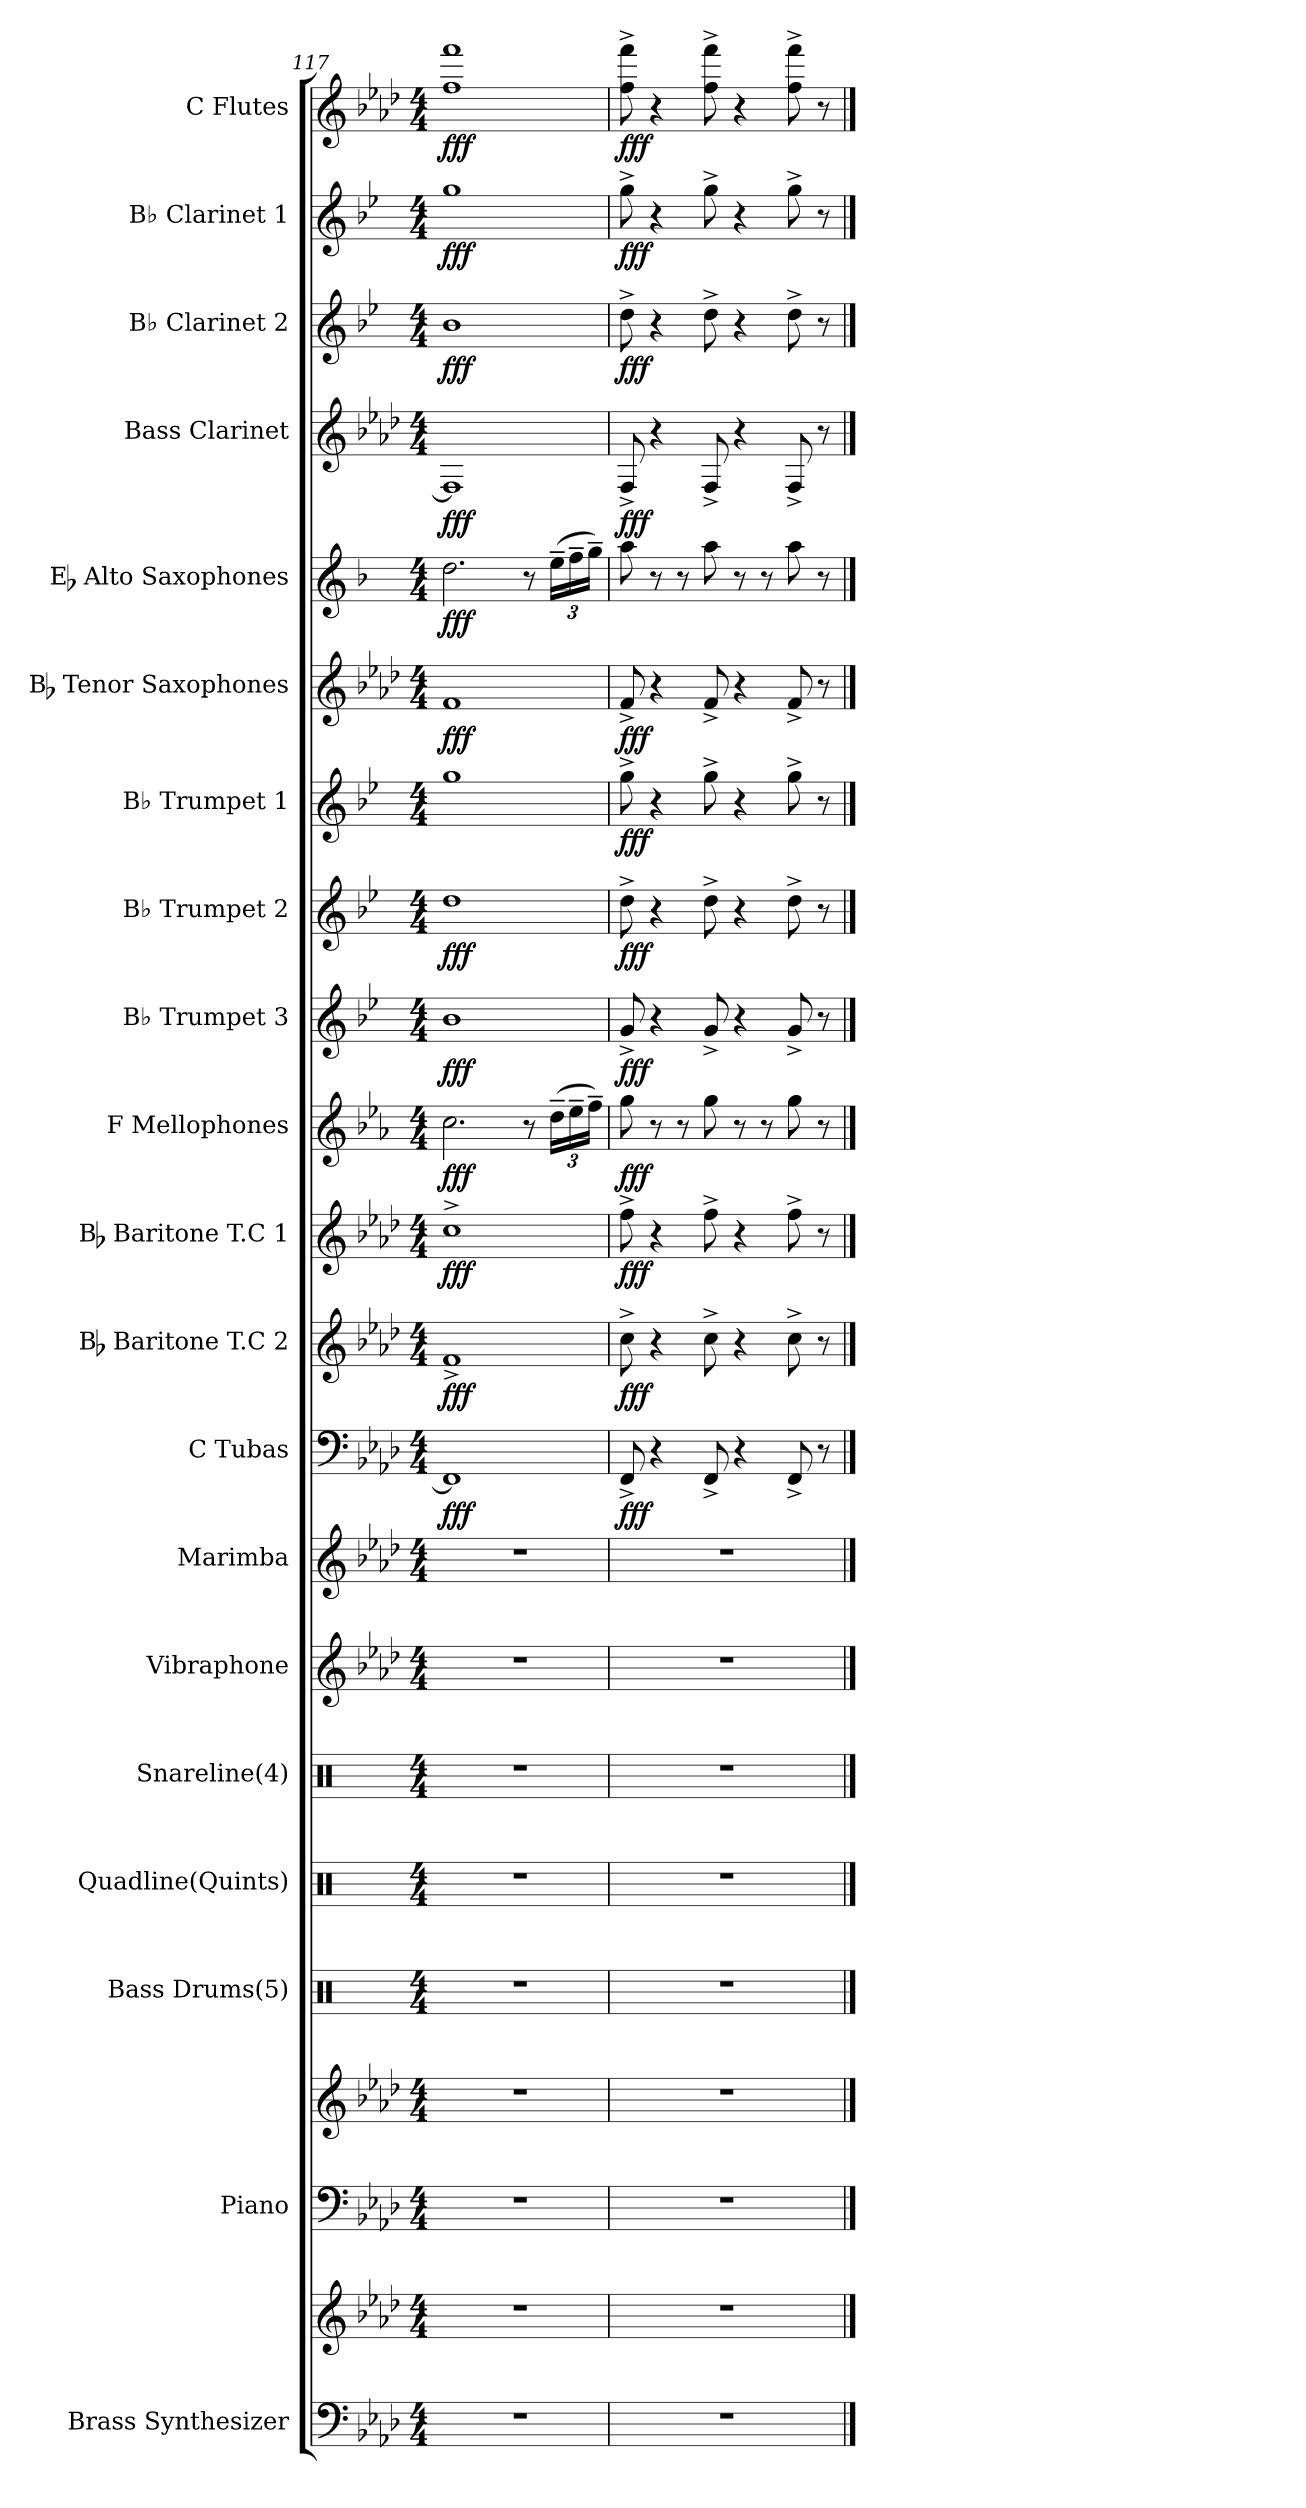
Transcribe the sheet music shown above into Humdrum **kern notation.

**kern	**kern	**kern	**kern	**kern	**kern	**kern	**kern	**kern	**kern	**dynam	**kern	**dynam	**kern	**dynam	**kern	**dynam	**kern	**dynam	**kern	**dynam	**kern	**dynam	**kern	**dynam	**kern	**dynam	**kern	**dynam	**kern	**dynam	**kern	**dynam	**kern	**dynam
*part20	*part20	*part19	*part19	*part18	*part17	*part16	*part15	*part14	*part13	*part13	*part12	*part12	*part11	*part11	*part10	*part10	*part9	*part9	*part8	*part8	*part7	*part7	*part6	*part6	*part5	*part5	*part4	*part4	*part3	*part3	*part2	*part2	*part1	*part1
*staff22	*staff21	*staff20	*staff19	*staff18	*staff17	*staff16	*staff15	*staff14	*staff13	*staff13	*staff12	*staff12	*staff11	*staff11	*staff10	*staff10	*staff9	*staff9	*staff8	*staff8	*staff7	*staff7	*staff6	*staff6	*staff5	*staff5	*staff4	*staff4	*staff3	*staff3	*staff2	*staff2	*staff1	*staff1
*I"Brass Synthesizer	*	*I"Piano	*	*I"Bass Drums(5)	*I"Quadline(Quints)	*I"Snareline(4)	*I"Vibraphone	*I"Marimba	*I"C Tubas	*	*I"Bb Baritone T.C 2	*	*I"Bb Baritone T.C 1	*	*I"F Mellophones	*	*I"B♭ Trumpet 3	*	*I"B♭ Trumpet 2	*	*I"B♭ Trumpet 1	*	*I"Bb Tenor Saxophones	*	*I"Eb Alto Saxophones	*	*I"Bass Clarinet	*	*I"B♭ Clarinet 2	*	*I"B♭ Clarinet 1	*	*I"C Flutes	*
*I'Synth.	*	*I'Pno.	*	*I'BD	*	*	*	*I'Marimba	*I'Tubas	*	*I'Baritone T.C 2	*	*I'Baritone T.C 1	*	*I'Mello	*	*I'B♭ Tpt. 3	*	*I'B♭ Tpt. 2	*	*I'B♭ Tpt. 1	*	*I'Tenor Saxes	*	*I'Alto Saxes	*	*I'B. Cl.	*	*I'B♭ Cl. 2	*	*I'B♭ Cl. 1	*	*I'Flutes	*
*clefF4	*clefG2	*clefF4	*clefG2	*clefX	*clefX	*clefX	*clefG2	*clefG2	*clefF4	*	*clefG2	*	*clefG2	*	*clefG2	*	*clefG2	*	*clefG2	*	*clefG2	*	*clefG2	*	*clefG2	*	*clefG2	*	*clefG2	*	*clefG2	*	*clefG2	*
*	*	*	*	*	*	*	*	*	*	*	*ITrd8c14	*	*ITrd8c14	*	*ITrd4c7	*	*ITrd1c2	*	*ITrd1c2	*	*ITrd1c2	*	*ITrd8c14	*	*ITrd5c9	*	*ITrd8c14	*	*ITrd1c2	*	*ITrd1c2	*	*	*
*k[b-e-a-d-]	*k[b-e-a-d-]	*k[b-e-a-d-]	*k[b-e-a-d-]	*k[]	*k[]	*k[]	*k[b-e-a-d-]	*k[b-e-a-d-]	*k[b-e-a-d-]	*	*k[b-e-a-d-]	*	*k[b-e-a-d-]	*	*k[b-e-a-d-]	*	*k[b-e-a-d-]	*	*k[b-e-a-d-]	*	*k[b-e-a-d-]	*	*k[b-e-a-d-]	*	*k[b-e-a-d-]	*	*k[b-e-a-d-]	*	*k[b-e-a-d-]	*	*k[b-e-a-d-]	*	*k[b-e-a-d-]	*
*M4/4	*M4/4	*M4/4	*M4/4	*M4/4	*M4/4	*M4/4	*M4/4	*M4/4	*M4/4	*	*M4/4	*	*M4/4	*	*M4/4	*	*M4/4	*	*M4/4	*	*M4/4	*	*M4/4	*	*M4/4	*	*M4/4	*	*M4/4	*	*M4/4	*	*M4/4	*
=117	=117	=117	=117	=117	=117	=117	=117	=117	=117	=117	=117	=117	=117	=117	=117	=117	=117	=117	=117	=117	=117	=117	=117	=117	=117	=117	=117	=117	=117	=117	=117	=117	=117	=117
!	!	!	!	!	!	!	!	!	!	!LO:DY:b	!	!LO:DY:b	!	!LO:DY:b	!	!LO:DY:b	!	!LO:DY:b	!	!LO:DY:b	!	!	!	!LO:DY:b	!	!LO:DY:b	!	!LO:DY:b	!	!LO:DY:b	!	!LO:DY:b	!	!LO:DY:b
1r	1r	1r	1r	1r	1r	1r	1r	1r	1FF]	fff	1F^	fff	1c^	fff	2.f\	fff	1a-	fff	1cc	fff	1ff	.	1F	fff	2.f\	fff	1FF]	fff	1a-	fff	1ff	fff	1ff 1fff	fff
.	.	.	.	.	.	.	.	.	.	.	.	.	.	.	8r	.	.	.	.	.	.	.	.	.	8r	.	.	.	.	.	.	.	.	.
*	*	*	*	*	*	*	*	*	*	*	*	*	*	*	*Xbrackettup	*	*	*	*	*	*	*	*	*	*Xbrackettup	*	*	*	*	*	*	*	*	*
.	.	.	.	.	.	.	.	.	.	.	.	.	.	.	(24g~\LL	.	.	.	.	.	.	.	.	.	(24g~\LL	.	.	.	.	.	.	.	.	.
.	.	.	.	.	.	.	.	.	.	.	.	.	.	.	24a-~\	.	.	.	.	.	.	.	.	.	24a-~\	.	.	.	.	.	.	.	.	.
.	.	.	.	.	.	.	.	.	.	.	.	.	.	.	24b-~\JJ)	.	.	.	.	.	.	.	.	.	24b-~\JJ)	.	.	.	.	.	.	.	.	.
!!LO:PB:g=z
=118	=118	=118	=118	=118	=118	=118	=118	=118	=118	=118	=118	=118	=118	=118	=118	=118	=118	=118	=118	=118	=118	=118	=118	=118	=118	=118	=118	=118	=118	=118	=118	=118	=118	=118
!	!	!	!	!	!	!	!	!	!	!LO:DY:b	!	!LO:DY:b	!	!LO:DY:b	!	!LO:DY:b	!	!LO:DY:b	!	!LO:DY:b	!	!LO:DY:b	!	!LO:DY:b	!	!	!	!LO:DY:b	!	!LO:DY:b	!	!LO:DY:b	!	!LO:DY:b
1r	1r	1r	1r	1r	1r	1r	1r	1r	8FF^/	fff	8c^\	fff	8f^\	fff	8cc\	fff	8f^/	fff	8cc^\	fff	8ff^\	fff	8F^/	fff	8cc\	.	8FF^/	fff	8cc^\	fff	8ff^\	fff	8ff\^ 8fff\^	fff
.	.	.	.	.	.	.	.	.	4r	.	4r	.	4r	.	8r	.	4r	.	4r	.	4r	.	4r	.	8r	.	4r	.	4r	.	4r	.	4r	.
.	.	.	.	.	.	.	.	.	.	.	.	.	.	.	8r	.	.	.	.	.	.	.	.	.	8r	.	.	.	.	.	.	.	.	.
.	.	.	.	.	.	.	.	.	8FF^/	.	8c^\	.	8f^\	.	8cc\	.	8f^/	.	8cc^\	.	8ff^\	.	8F^/	.	8cc\	.	8FF^/	.	8cc^\	.	8ff^\	.	8ff\^ 8fff\^	.
.	.	.	.	.	.	.	.	.	4r	.	4r	.	4r	.	8r	.	4r	.	4r	.	4r	.	4r	.	8r	.	4r	.	4r	.	4r	.	4r	.
.	.	.	.	.	.	.	.	.	.	.	.	.	.	.	8r	.	.	.	.	.	.	.	.	.	8r	.	.	.	.	.	.	.	.	.
.	.	.	.	.	.	.	.	.	8FF^/	.	8c^\	.	8f^\	.	8cc\	.	8f^/	.	8cc^\	.	8ff^\	.	8F^/	.	8cc\	.	8FF^/	.	8cc^\	.	8ff^\	.	8ff\^ 8fff\^	.
*	*	*	*	*	*	*	*	*	*	*	*	*	*	*	*	*	*	*	*	*	*	*	*	*	*	*	*	*	*	*	*	*	*MM10	*
.	.	.	.	.	.	.	.	.	8r	.	8r	.	8r	.	8r	.	8r	.	8r	.	8r	.	8r	.	8r	.	8r	.	8r	.	8r	.	8r	.
==	==	==	==	==	==	==	==	==	==	==	==	==	==	==	==	==	==	==	==	==	==	==	==	==	==	==	==	==	==	==	==	==	==	==
*-	*-	*-	*-	*-	*-	*-	*-	*-	*-	*-	*-	*-	*-	*-	*-	*-	*-	*-	*-	*-	*-	*-	*-	*-	*-	*-	*-	*-	*-	*-	*-	*-	*-	*-
